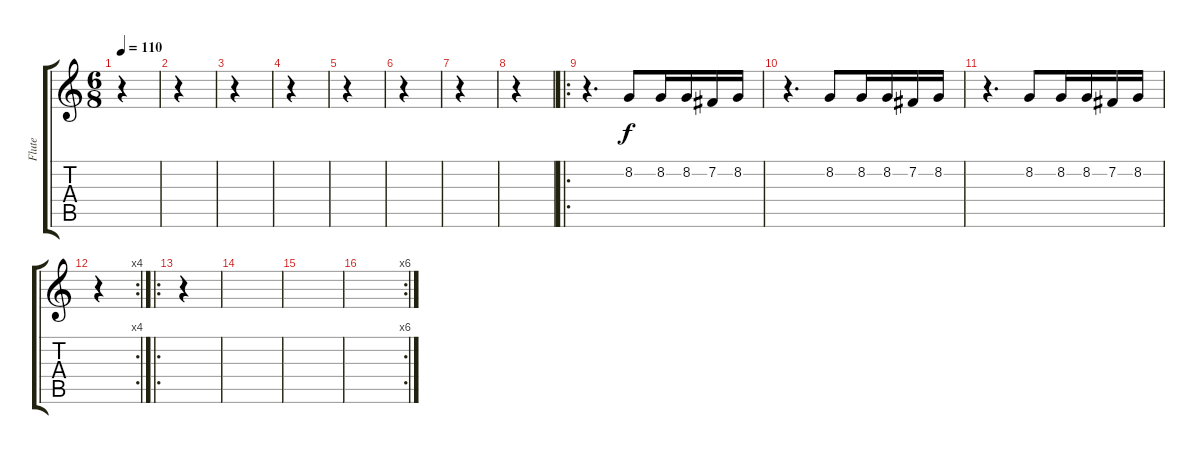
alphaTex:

\track ("Flute" "Flute") {instrument lead3calliope}
\staff {score tabs}
\tuning (E4 B3 G3 D3 A2 E2) {hide}
\ts (6 8)
\tempo 110
\clef g2
\ks c
r.4{dy f} |
r.4 |
r.4 |
r.4 |
r.4 |
r.4 |
r.4 |
r.4 |
\ro
r.4{d} 8.2.8 8.2.16 8.2.16 7.2.16 8.2.16 |
r.4{d} 8.2.8 8.2.16 8.2.16 7.2.16 8.2.16 |
r.4{d} 8.2.8 8.2.16 8.2.16 7.2.16 8.2.16 |
\rc 4
r.4 |
\ro
r.4 |
|
|
\rc 6
